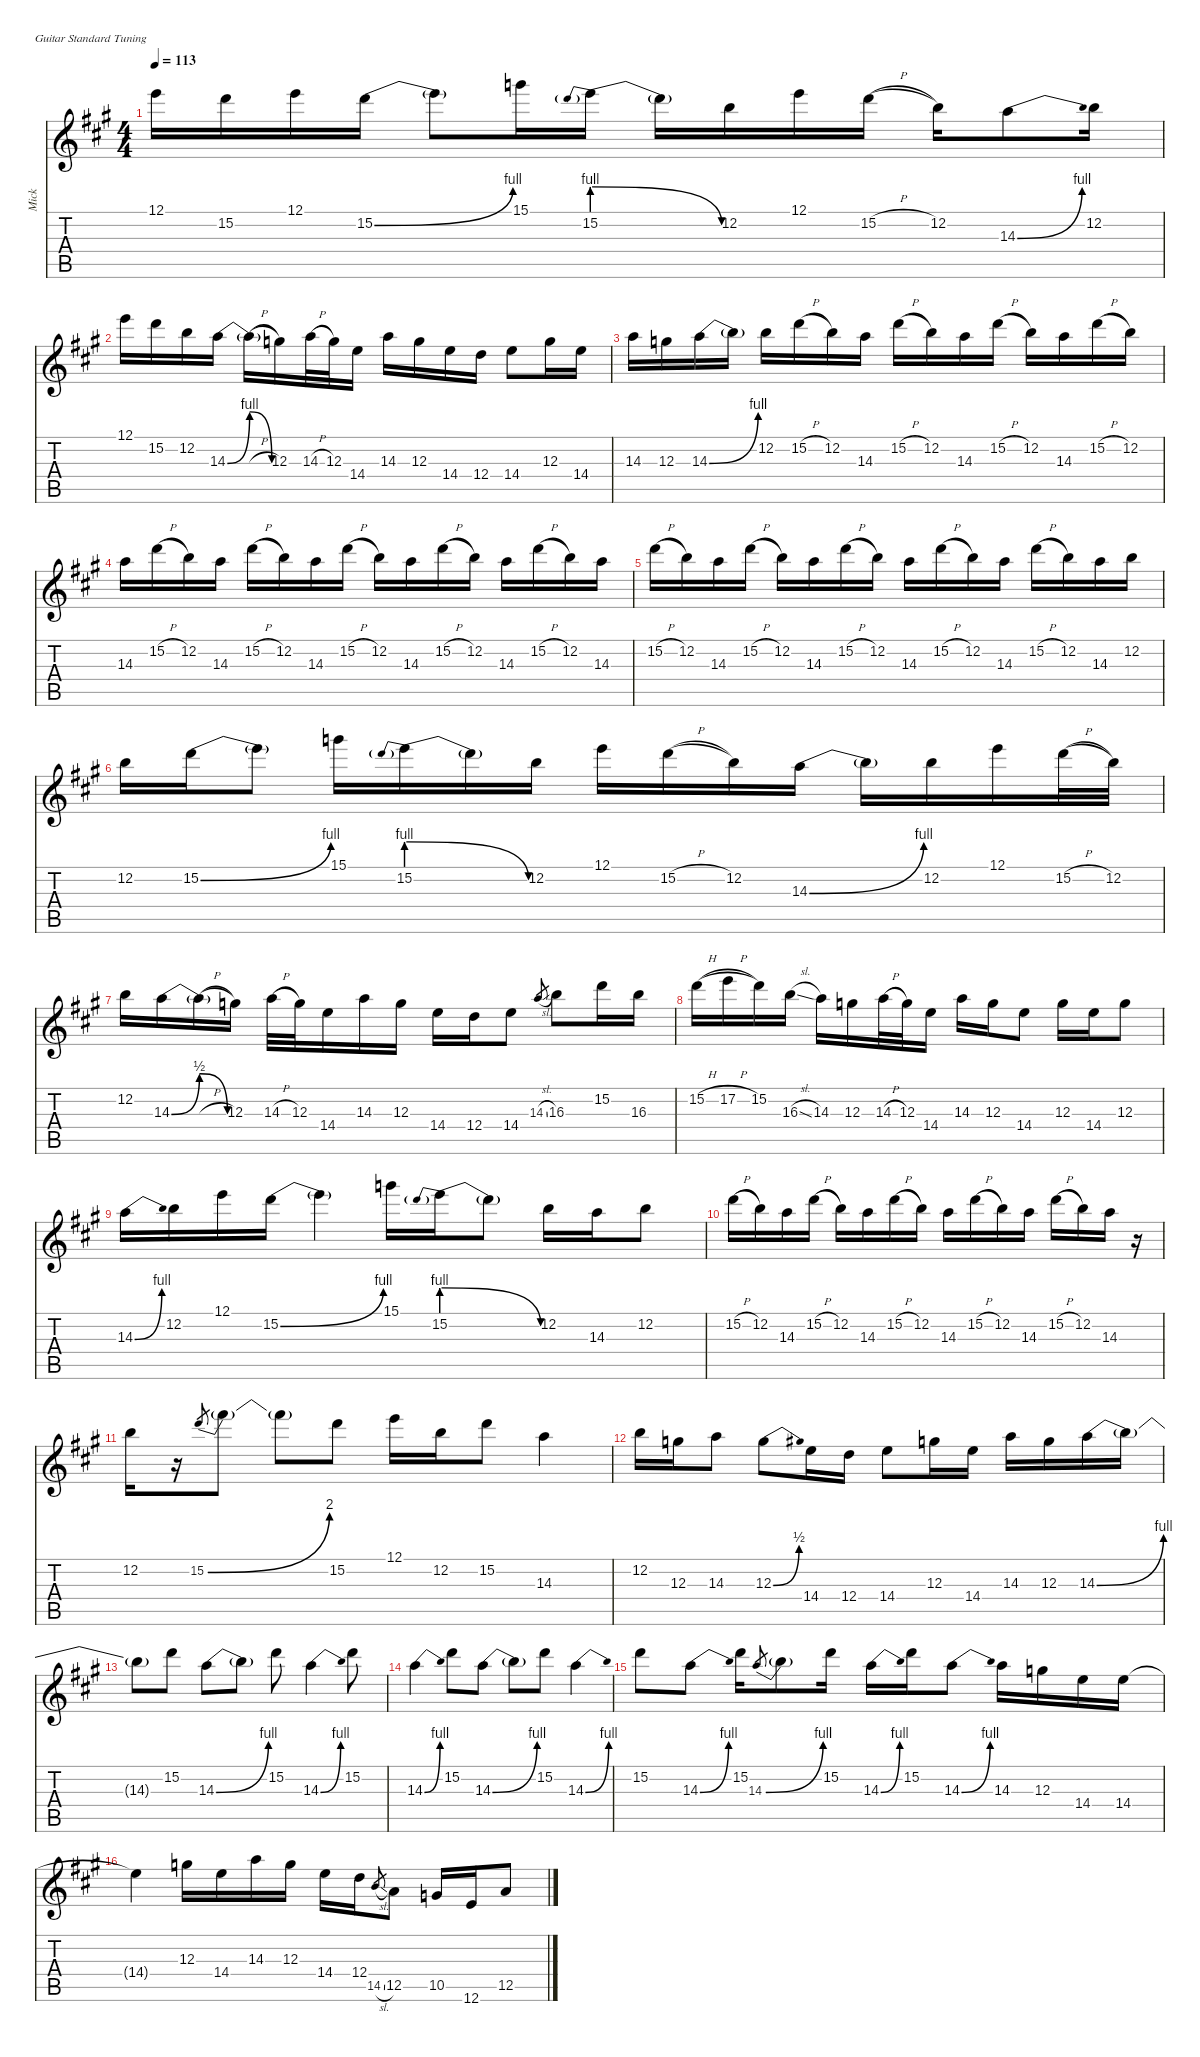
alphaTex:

\defaultSystemsLayout 4
\hideDynamics
\bracketExtendMode nobrackets
\otherSystemsTrackNameOrientation horizontal
\track ("Mick Taylor" "Mick") {instrument overdrivenguitar}
\staff {score tabs}
\tuning (E4 B3 G3 D3 A2 E2)
\ts (4 4)
\tempo 113
\clef g2
\ks a
12.1.16{dy mf} 15.2.16 12.1.16 15.2{be (bend 0 0 60 4)}.16 15.2{t}.8 15.1.16 15.2{be (prebendrelease 0 4 15 0)}.16 15.2{t}.16 12.2.16 12.1.16 15.2{h}.16{legatoorigin} 12.2.16 14.3{be (bend 0 0 60 4)}.8 12.2.16 |
12.1.16 15.2.16 12.2.16 14.3{be (bendrelease 0 0 10.2 4 20.4 4 30 0)}.16 14.3{h t}.16{legatoorigin} 12.3.16 14.3{h}.32{legatoorigin} 12.3.32 14.4.16 14.3.16 12.3.16 14.4.16 12.4.16 14.4.8 12.3.16 14.4.16 |
14.3.16 12.3.16 14.3{be (bend 0 0 60 4)}.16 14.3{t}.16 12.2.16 15.2{h}.16{legatoorigin} 12.2.16 14.3.16 15.2{h}.16{legatoorigin} 12.2.16 14.3.16 15.2{h}.16{legatoorigin} 12.2.16 14.3.16 15.2{h}.16{legatoorigin} 12.2.16 |
14.3.16 15.2{h}.16{legatoorigin} 12.2.16 14.3.16 15.2{h}.16{legatoorigin} 12.2.16 14.3.16 15.2{h}.16{legatoorigin} 12.2.16 14.3.16 15.2{h}.16{legatoorigin} 12.2.16 14.3.16 15.2{h}.16{legatoorigin} 12.2.16 14.3.16 |
15.2{h}.16{legatoorigin} 12.2.16 14.3.16 15.2{h}.16{legatoorigin} 12.2.16 14.3.16 15.2{h}.16{legatoorigin} 12.2.16 14.3.16 15.2{h}.16{legatoorigin} 12.2.16 14.3.16 15.2{h}.16{legatoorigin} 12.2.16 14.3.16 12.2.16 |
12.2.16 15.2{be (bend 0 0 60 4)}.16 15.2{t}.8 15.1.16 15.2{be (prebendrelease 0 4 15 0)}.16 15.2{t}.16 12.2.16 12.1.16 15.2{h}.16{legatoorigin} 12.2.16 14.3{be (bend 0 0 60 4)}.16 14.3{t}.16 12.2.16 12.1.16 15.2{h}.32{legatoorigin} 12.2.32 |
12.2.16 14.3{be (bendrelease 0 0 10.2 2 20.4 2 30 0)}.16 14.3{h t}.16{legatoorigin} 12.3.16 14.3{h}.32{legatoorigin} 12.3.32 14.4.16 14.3.16 12.3.16 14.4.16 12.4.16 14.4.8 14.3{sl}.8{gr} 16.3.8 15.2.16 16.3.16 |
15.2{h}.16{legatoorigin} 17.2{h}.16{legatoorigin} 15.2.16 16.3{sl}.16 14.3.16 12.3.16 14.3{h}.32{legatoorigin} 12.3.32 14.4.16 14.3.16 12.3.16 14.4.8 12.3.16 14.4.16 12.3.8 |
14.3{be (bend 0 0 60 4)}.16 12.2.16 12.1.16 15.2{be (bend 0 0 60 4)}.16 15.2{t}.4 15.1.16 15.2{be (prebendrelease 0 4 15 0)}.16 15.2{t}.8 12.2.16 14.3.16 12.2.8 |
15.2{h}.16{legatoorigin} 12.2.16 14.3.16 15.2{h}.16{legatoorigin} 12.2.16 14.3.16 15.2{h}.16{legatoorigin} 12.2.16 14.3.16 15.2{h}.16{legatoorigin} 12.2.16 14.3.16 15.2{h}.16{legatoorigin} 12.2.16 14.3.16 r.16 |
12.2.16 r.16 15.2{be (bend 0 0 60 8)}.8{gr} 15.2{t}.8 15.2{t}.8 15.2.8 12.1.16 12.2.16 15.2.8 14.3.4 |
12.2.16 12.3.16 14.3.8 12.3{be (bend 0 0 60 2)}.8 14.4.16 12.4.16 14.4.8 12.3.16 14.4.16 14.3.16 12.3.16 14.3{be (bend 0 0 60 4)}.16 14.3{t}.16 |
14.3{t}.8 15.2.8 14.3{be (bend 0 0 60 4)}.8 14.3{t}.8 15.2.8 14.3{be (bend 0 0 60 4)}.4 15.2.8 |
14.3{be (bend 0 0 60 4)}.4 15.2.8 14.3{be (bend 0 0 60 4)}.8 14.3{t}.8 15.2.8 14.3{be (bend 0 0 60 4)}.4 |
15.2.8 14.3{be (bend 0 0 60 4)}.8 15.2.16 14.3{be (bend 0 0 60 4)}.8{gr} 14.3{t}.8 15.2.16 14.3{be (bend 0 0 60 4)}.16 15.2.16 14.3{be (bend 0 0 60 4)}.8 14.3.16 12.3.16 14.4.16 14.4.16 |
14.4{t}.4 12.3.16 14.4.16 14.3.16 12.3.16 14.4.16 12.4.16 14.5{sl}.8{gr} 12.5.8 10.5.16 12.6.16 12.5.8
